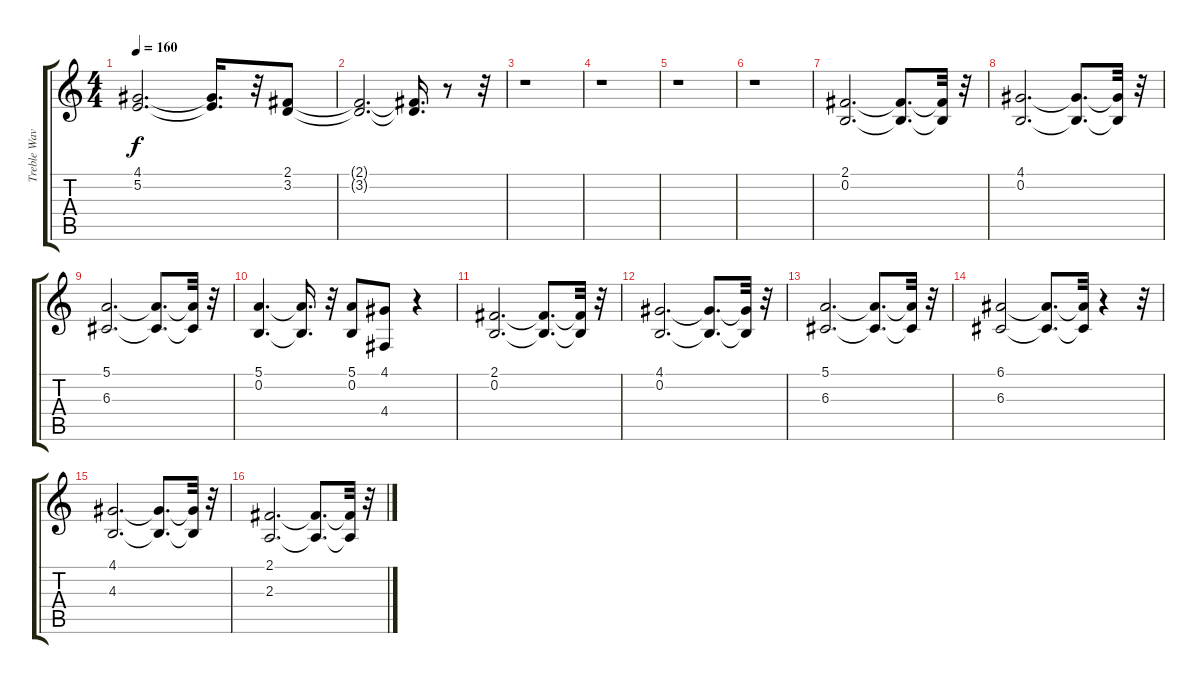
\track ("Treble Waveform" "Treble Wav") {instrument lead1square}
\staff {score tabs}
\tuning (E4 B3 G3 D3 A2 E2) {hide}
\ts (4 4)
\tempo 160
\clef g2
\ks c
(4.1 5.2).2{d dy f} (4.1{t} 5.2{t}).16{d} r.32 (2.1 3.2).8 |
(2.1{t} 3.2{t}).2{d} (2.1{t} 3.2{t}).16{d} r.8 r.32 |
r.1 |
r.1 |
r.1 |
r.1 |
(2.1 0.2).2{d} (2.1{t} 0.2{t}).8{d} (2.1{t} 0.2{t}).32 r.32 |
(4.1 0.2).2{d} (4.1{t} 0.2{t}).8{d} (4.1{t} 0.2{t}).32 r.32 |
(5.1 6.3).2{d} (5.1{t} 6.3{t}).8{d} (5.1{t} 6.3{t}).32 r.32 |
(5.1 0.2).4{d} (5.1{t} 0.2{t}).16{d} r.32 (5.1 0.2).8 (4.1 4.4).8 r.4 |
(2.1 0.2).2{d} (2.1{t} 0.2{t}).8{d} (2.1{t} 0.2{t}).32 r.32 |
(4.1 0.2).2{d} (4.1{t} 0.2{t}).8{d} (4.1{t} 0.2{t}).32 r.32 |
(5.1 6.3).2{d} (5.1{t} 6.3{t}).8{d} (5.1{t} 6.3{t}).32 r.32 |
(6.1 6.3).2 (6.1{t} 6.3{t}).8{d} (6.1{t} 6.3{t}).32 r.4 r.32 |
(4.1 4.3).2{d} (4.1{t} 4.3{t}).8{d} (4.1{t} 4.3{t}).32 r.32 |
(2.1 2.3).2{d} (2.1{t} 2.3{t}).8{d} (2.1{t} 2.3{t}).32 r.32
